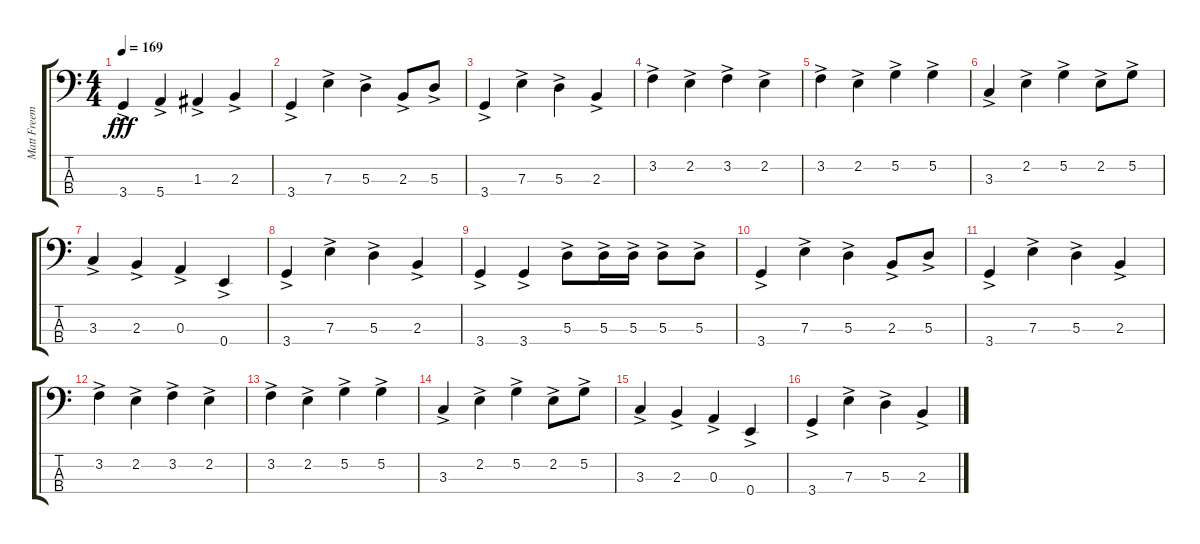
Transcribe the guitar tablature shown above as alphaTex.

\track ("Matt Freeman" "Matt Freem") {instrument electricbasspick}
\staff {score tabs}
\tuning (G2 D2 A1 E1) {hide}
\ts (4 4)
\tempo 169
\clef f4
\ks c
3.4{ac}.4{dy fff} 5.4{ac}.4 1.3{ac}.4 2.3{ac}.4 |
3.4{ac}.4 7.3{ac}.4 5.3{ac}.4 2.3{ac}.8 5.3{ac}.8 |
3.4{ac}.4 7.3{ac}.4 5.3{ac}.4 2.3{ac}.4 |
3.2{ac}.4 2.2{ac}.4 3.2{ac}.4 2.2{ac}.4 |
3.2{ac}.4 2.2{ac}.4 5.2{ac}.4 5.2{ac}.4 |
3.3{ac}.4 2.2{ac}.4 5.2{ac}.4 2.2{ac}.8 5.2{ac}.8 |
3.3{ac}.4 2.3{ac}.4 0.3{ac}.4 0.4{ac}.4 |
3.4{ac}.4 7.3{ac}.4 5.3{ac}.4 2.3{ac}.4 |
3.4{ac}.4 3.4{ac}.4 5.3{ac}.8 5.3{ac}.16 5.3{ac}.16 5.3{ac}.8 5.3{ac}.8 |
3.4{ac}.4 7.3{ac}.4 5.3{ac}.4 2.3{ac}.8 5.3{ac}.8 |
3.4{ac}.4 7.3{ac}.4 5.3{ac}.4 2.3{ac}.4 |
3.2{ac}.4 2.2{ac}.4 3.2{ac}.4 2.2{ac}.4 |
3.2{ac}.4 2.2{ac}.4 5.2{ac}.4 5.2{ac}.4 |
3.3{ac}.4 2.2{ac}.4 5.2{ac}.4 2.2{ac}.8 5.2{ac}.8 |
3.3{ac}.4 2.3{ac}.4 0.3{ac}.4 0.4{ac}.4 |
3.4{ac}.4 7.3{ac}.4 5.3{ac}.4 2.3{ac}.4
